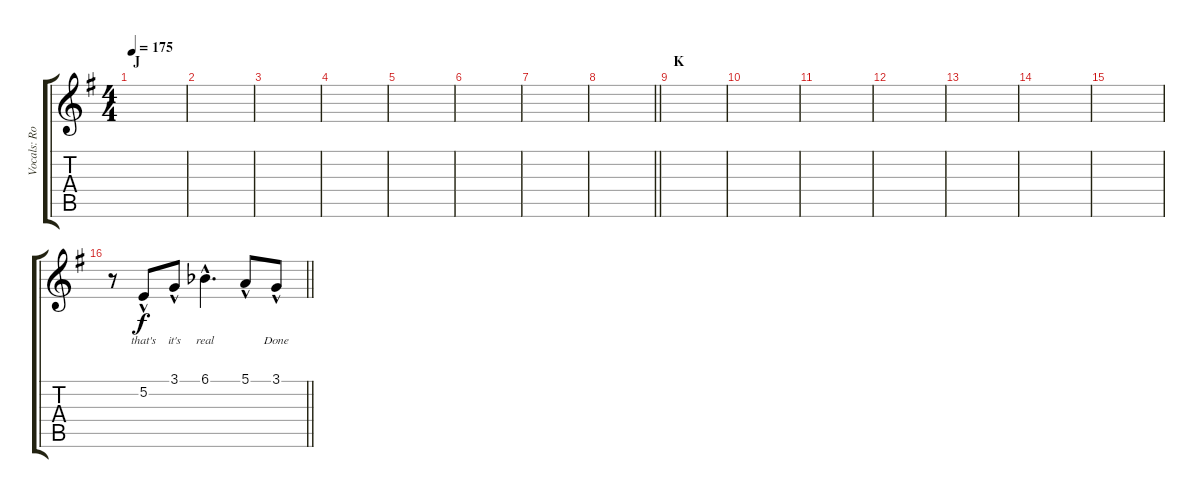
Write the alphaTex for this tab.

\track ("Vocals: Rob" "Vocals: Ro") {instrument lead2sawtooth}
\staff {score tabs}
\tuning (E4 B3 G3 D3 A2 E2) {hide}
\ts (4 4)
\section ("" "J")
\tempo 175
\clef g2
\ks g
|
|
|
|
|
|
|
\barLineRight lightlight
|
\section ("" "K")
|
|
|
|
|
|
|
\barLineRight lightlight
r.8 5.2{hac}.8{lyrics (0 "that's") lyrics (1 "") lyrics (2 "") lyrics (3 "") lyrics (4 "") beam merge} 3.1{hac}.8{lyrics (0 "it's") lyrics (1 "") lyrics (2 "") lyrics (3 "") lyrics (4 "")} 6.1{hac acc b}.4{d lyrics (0 "real") lyrics (1 "") lyrics (2 "") lyrics (3 "") lyrics (4 "")} 5.1{hac}.8{lyrics (0 "") lyrics (1 "") lyrics (2 "") lyrics (3 "") lyrics (4 "")} 3.1{hac}.8{lyrics (0 "Done") lyrics (1 "") lyrics (2 "") lyrics (3 "") lyrics (4 "")}
